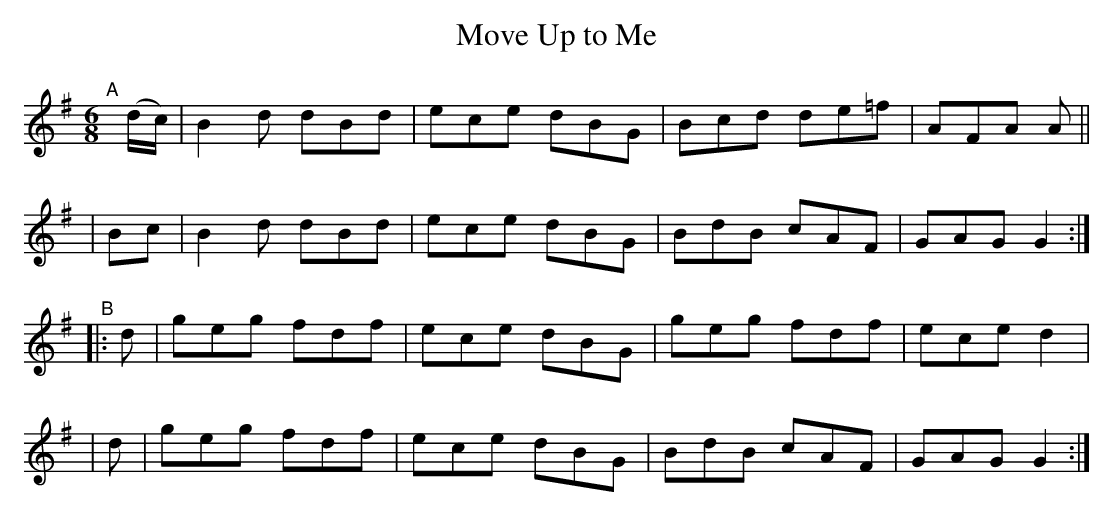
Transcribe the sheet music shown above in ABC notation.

X:1
T: Move Up to Me
M: 6/8
L: 1/8
K: G
"^A"[|]\
(d/c/) | B2d dBd | ece dBG | Bcd de=f | AFA A ||
| Bc   | B2d dBd | ece dBG | BdB cAF | GAG G2 :|
"^B"\
|: d | geg fdf | ece dBG | geg fdf | ece d2 |
|  d | geg fdf | ece dBG | BdB cAF | GAG G2 :|
